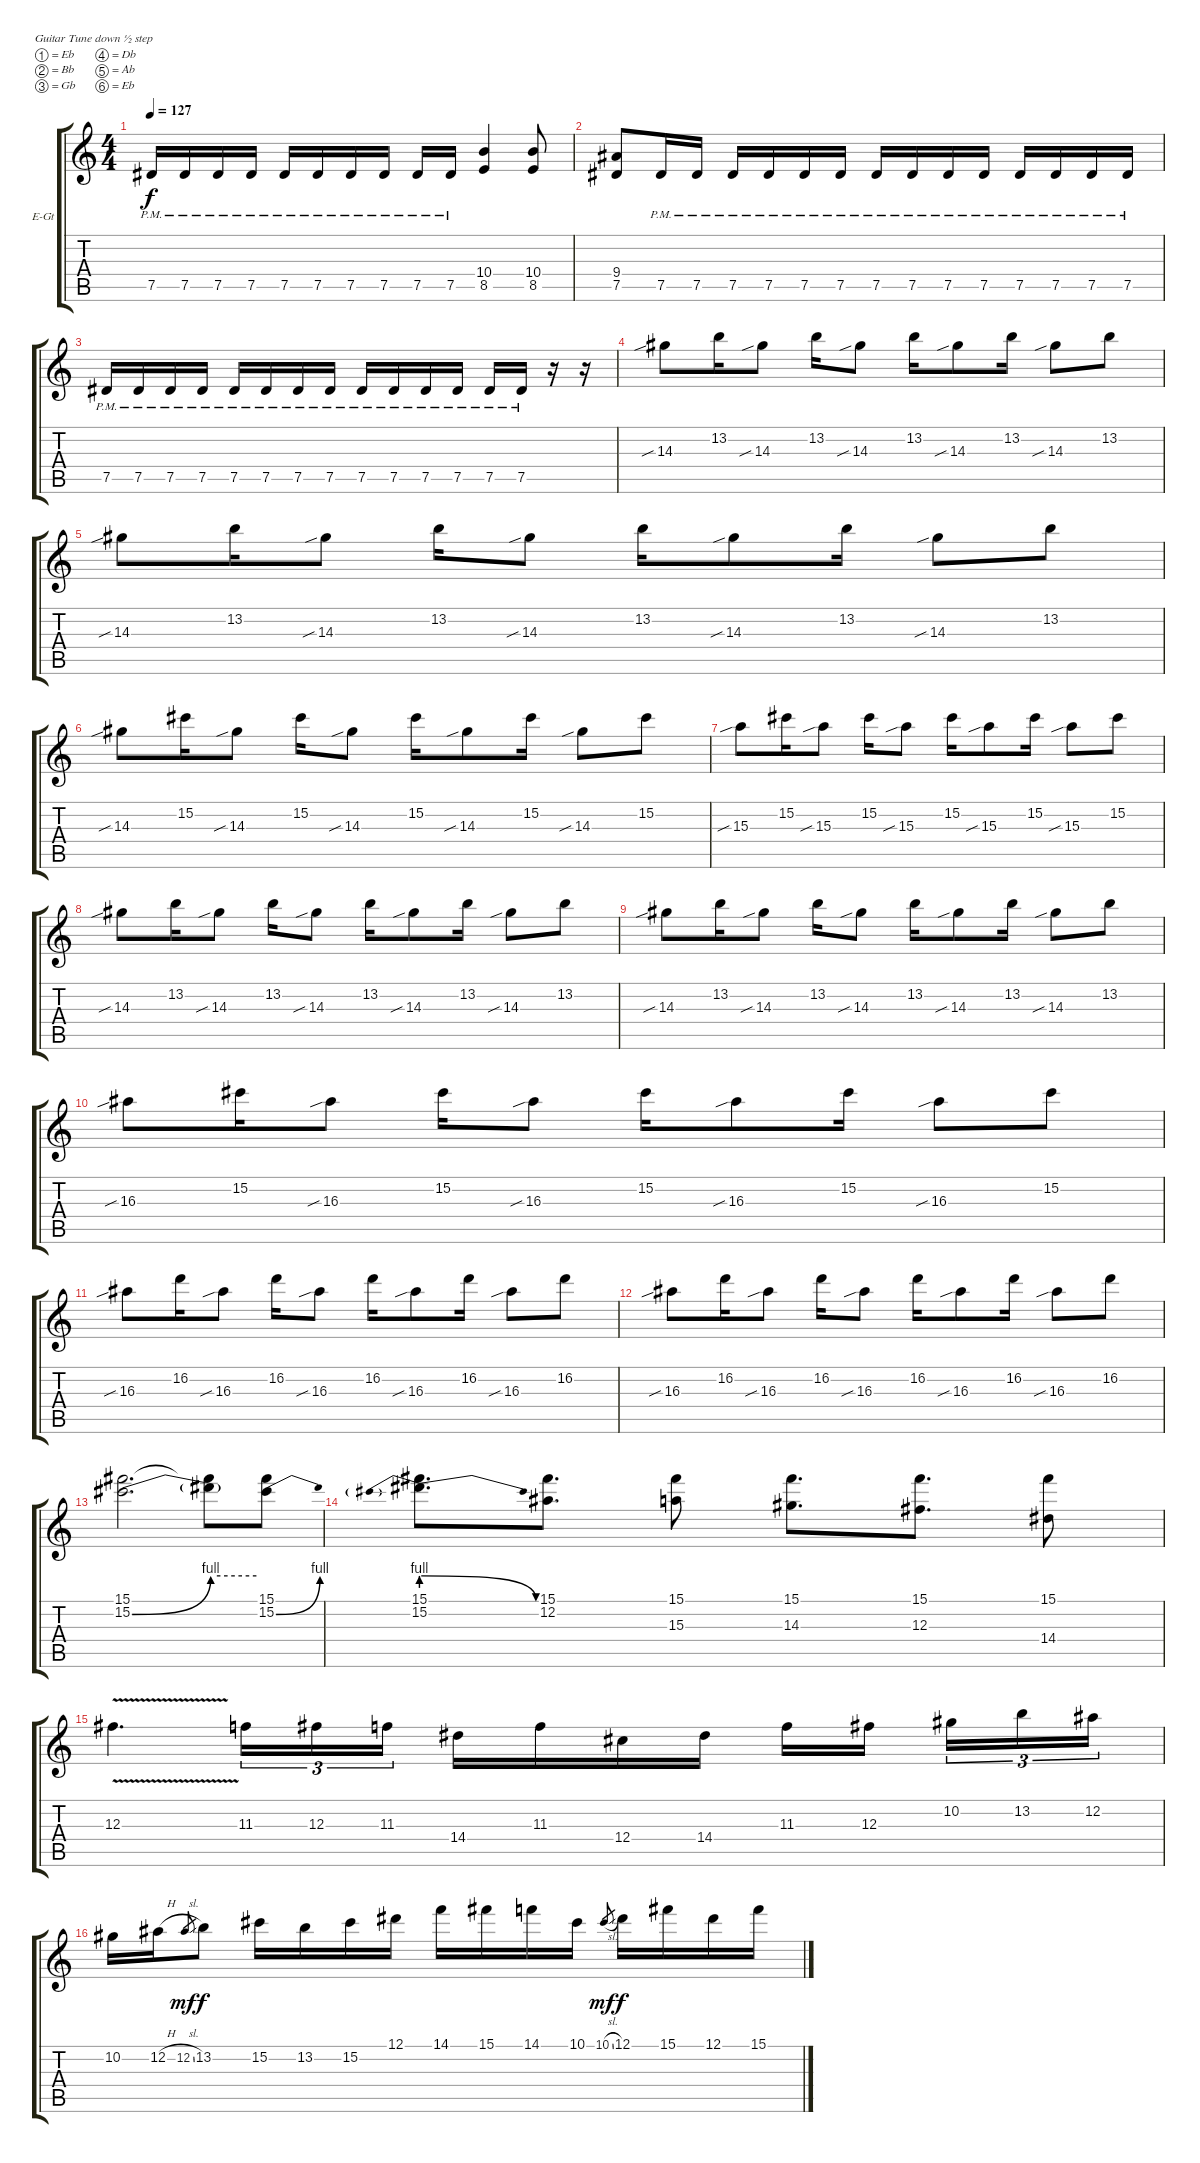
\bracketExtendMode groupsimilarinstruments
\firstSystemTrackNameOrientation horizontal
\otherSystemsTrackNameOrientation horizontal
\track ("Lead Guitar" "E-Gt") {instrument overdrivenguitar}
\staff {score tabs}
\tuning (Eb4 Bb3 Gb3 Db3 Ab2 Eb2)
\ts (4 4)
\tempo 127
\clef g2
\ks c
7.5{pm}.16{dy f} 7.5{pm}.16 7.5{pm}.16 7.5{pm}.16 7.5{pm}.16 7.5{pm}.16 7.5{pm}.16 7.5{pm}.16 7.5{pm}.16 7.5{pm}.16 (10.4 8.5).4 (10.4 8.5).8 |
(9.4 7.5).8 7.5{pm}.16 7.5{pm}.16 7.5{pm}.16 7.5{pm}.16 7.5{pm}.16 7.5{pm}.16 7.5{pm}.16 7.5{pm}.16 7.5{pm}.16 7.5{pm}.16 7.5{pm}.16 7.5{pm}.16 7.5{pm}.16 7.5{pm}.16 |
7.5{pm}.16 7.5{pm}.16 7.5{pm}.16 7.5{pm}.16 7.5{pm}.16 7.5{pm}.16 7.5{pm}.16 7.5{pm}.16 7.5{pm}.16 7.5{pm}.16 7.5{pm}.16 7.5{pm}.16 7.5{pm}.16 7.5{pm}.16 r.16 r.16 |
14.3{sib}.8 13.2.16 14.3{sib}.8 13.2.16 14.3{sib}.8 13.2.16 14.3{sib}.8 13.2.16 14.3{sib}.8 13.2.8 |
14.3{sib}.8 13.2.16 14.3{sib}.8 13.2.16 14.3{sib}.8 13.2.16 14.3{sib}.8 13.2.16 14.3{sib}.8 13.2.8 |
14.3{sib}.8 15.2.16 14.3{sib}.8 15.2.16 14.3{sib}.8 15.2.16 14.3{sib}.8 15.2.16 14.3{sib}.8 15.2.8 |
15.3{sib}.8 15.2.16 15.3{sib}.8 15.2.16 15.3{sib}.8 15.2.16 15.3{sib}.8 15.2.16 15.3{sib}.8 15.2.8 |
14.3{sib}.8 13.2.16 14.3{sib}.8 13.2.16 14.3{sib}.8 13.2.16 14.3{sib}.8 13.2.16 14.3{sib}.8 13.2.8 |
14.3{sib}.8 13.2.16 14.3{sib}.8 13.2.16 14.3{sib}.8 13.2.16 14.3{sib}.8 13.2.16 14.3{sib}.8 13.2.8 |
16.3{sib}.8 15.2.16 16.3{sib}.8 15.2.16 16.3{sib}.8 15.2.16 16.3{sib}.8 15.2.16 16.3{sib}.8 15.2.8 |
16.3{sib}.8 16.2.16 16.3{sib}.8 16.2.16 16.3{sib}.8 16.2.16 16.3{sib}.8 16.2.16 16.3{sib}.8 16.2.8 |
16.3{sib}.8 16.2.16 16.3{sib}.8 16.2.16 16.3{sib}.8 16.2.16 16.3{sib}.8 16.2.16 16.3{sib}.8 16.2.8 |
(15.1 15.2{be (bend 0 0 60 4)}).2{d} (15.1{t} 15.2{be (hold 0 4 60 4) t}).8 (15.1 15.2{be (bend 0 0 60 4)}).8 |
(15.1 15.2{be (prebendrelease 0 4 60 0)}).8{d} (15.1 12.2).8{d} (15.1 15.3).8 (15.1 14.3).8{d} (15.1 12.3).8{d} (15.1 14.4).8 |
12.3{v}.4{d} 11.3.16{tu (3 2)} 12.3.16{tu (3 2)} 11.3.16{tu (3 2)} 14.4.16 11.3.16 12.4.16 14.4.16 11.3.16 12.3.16 10.2.16{tu (3 2)} 13.2.16{tu (3 2)} 12.2.16{tu (3 2)} |
10.2.16 12.2{h}.16 12.2{sl}.8{gr dy mf} 13.2.8{dy f} 15.2.16 13.2.16 15.2.16 12.1.16 14.1.16 15.1.16 14.1.16 10.1.16 10.1{sl}.8{gr dy mf} 12.1.16{dy f} 15.1.16 12.1.16 15.1.16
